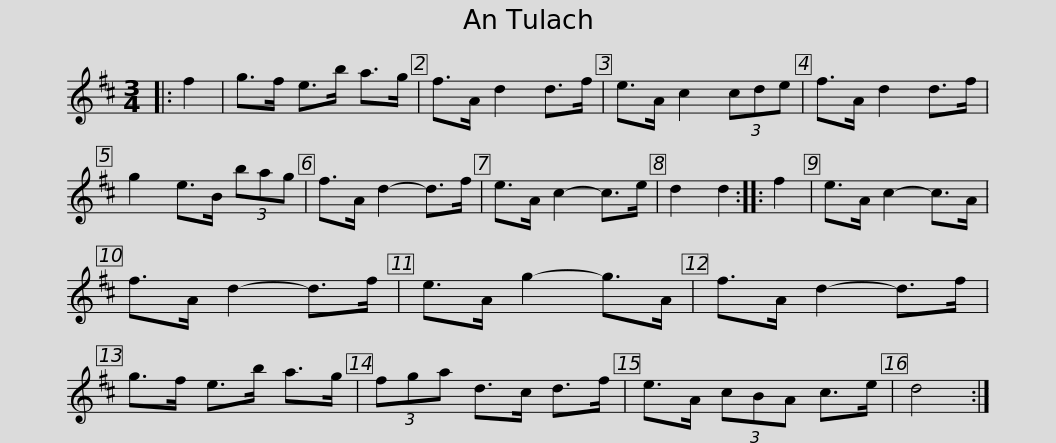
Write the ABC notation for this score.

X:1
L:1/8
M:3/4
I:linebreak $
K:D
V:1 treble
V:1
|: f2 | g>f e>b a>g | f>A d2 d>f | e>A c2 (3cde | f>A d2 d>f | %5
 g2 e>B (3bag | f>A d2- d>f |$ e>A c2- c>e | d2 d2 :: f2 | %10
 e>A c2- c>A | f>A d2- d>f | e>A g2- g>A | f>A d2- d>f | g>f e>b a>g |$ %15
 (3fga d>c d>f | e>A (3cBA c>e | d4 :| %18
